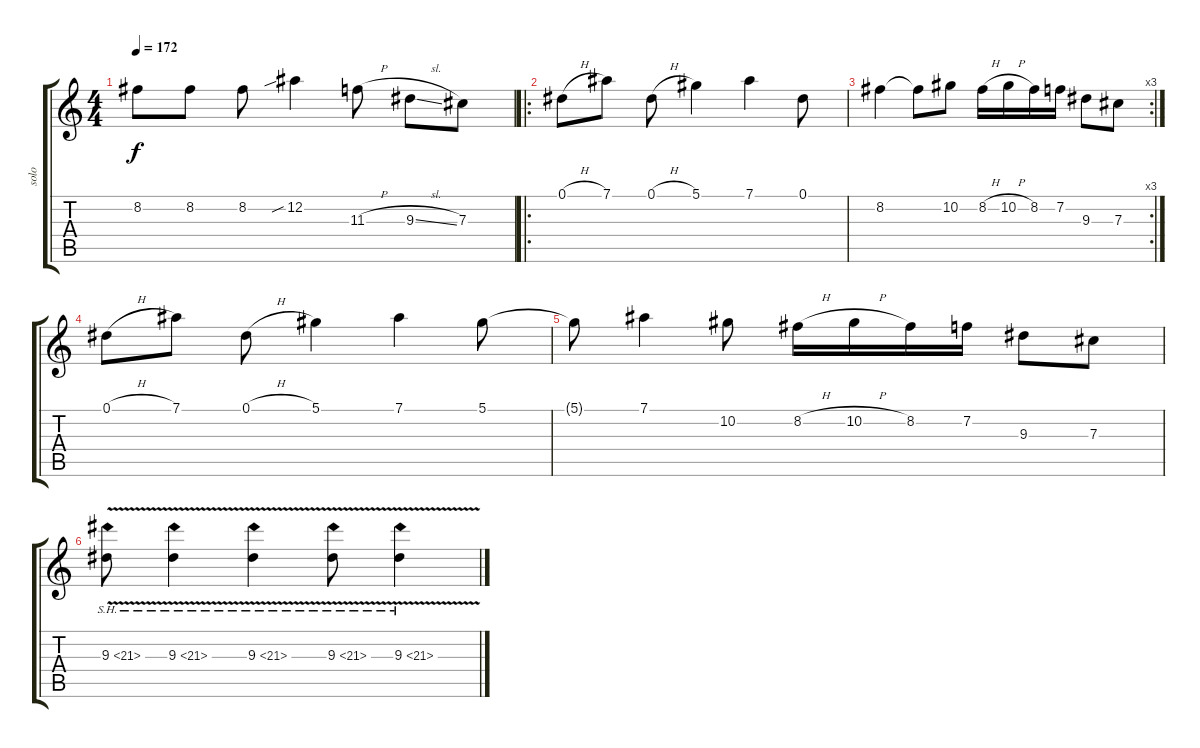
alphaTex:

\track ("solo" "solo") {instrument overdrivenguitar}
\staff {score tabs}
\tuning (Eb4 Bb3 Gb3 Db3 Ab2 Eb2) {hide}
\ts (4 4)
\tempo 172
\clef g2
\ks c
8.2.8{dy f} 8.2.8 8.2.8 12.2{sib}.4 11.3{h}.8 9.3{sl}.8 7.3.8 |
\ro
0.1{h}.8 7.1.8 0.1{h}.8 5.1.4 7.1.4 0.1.8 |
\rc 3
8.2.4 8.2{t}.8 10.2.8 8.2{h}.16 10.2{h}.16 8.2.16 7.2.16 9.3.8 7.3.8 |
0.1{h}.8 7.1.8 0.1{h}.8 5.1.4 7.1.4 5.1.8 |
5.1{t}.8 7.1.4 10.2.8 8.2{h}.16 10.2{h}.16 8.2.16 7.2.16 9.3.8 7.3.8 |
9.3{sh 12 v}.8 9.3{sh 12 v}.4 9.3{sh 12 v}.4 9.3{sh 12 v}.8 9.3{sh 12 v}.4
